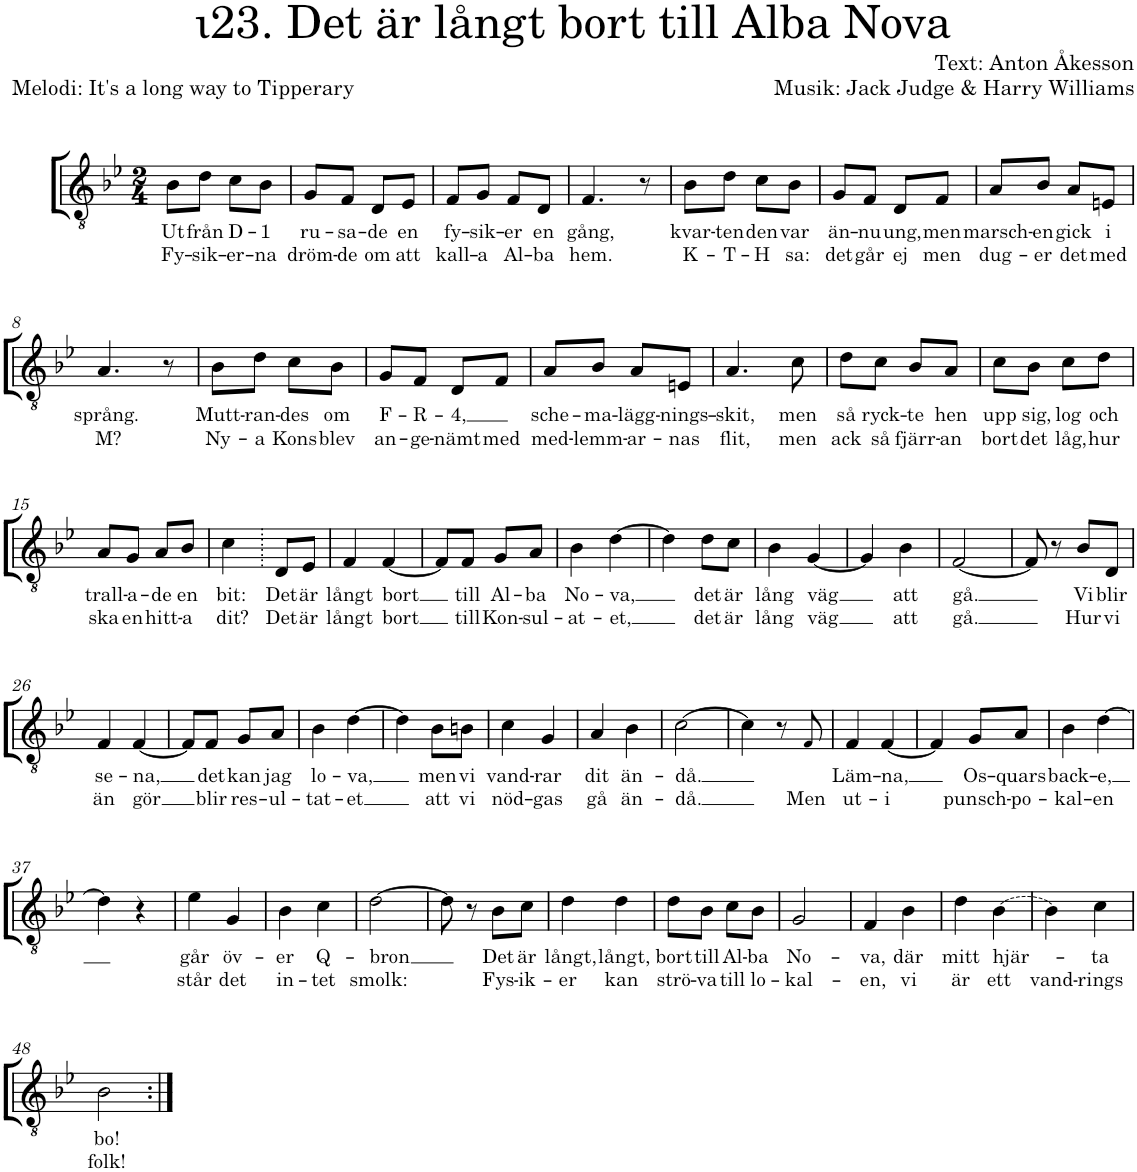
**kern	**text	**text
*part1	*part1	*part1
*staff1	*staff1	*staff1
*I"T	*	*
*clefGv2	*	*
*k[b-e-]	*	*
*M2/4	*	*
=1	=1	=1
!	!LO:LY:b	!LO:LY:b
8B-\L	Ut	Fy-
!	!LO:LY:b	!LO:LY:b
8d\J	från	-sik-
!	!LO:LY:b	!LO:LY:b
8c\L	D-	-er-
!	!LO:LY:b	!LO:LY:b
8B-\J	-1	-na
=2	=2	=2
!	!LO:LY:b	!LO:LY:b
8G/L	ru-	dröm-
!	!LO:LY:b	!LO:LY:b
8F/J	-sa-	-de
!	!LO:LY:b	!LO:LY:b
8D/L	-de	om
!	!LO:LY:b	!LO:LY:b
8E-/J	en	att
=3	=3	=3
!	!LO:LY:b	!LO:LY:b
8F/L	fy-	kall-
!	!LO:LY:b	!LO:LY:b
8G/J	-sik-	-a
!	!LO:LY:b	!LO:LY:b
8F/L	-er	Al-
!	!LO:LY:b	!LO:LY:b
8D/J	en	-ba
=4	=4	=4
!	!LO:LY:b	!LO:LY:b
4.F/	gång,	hem.
8r	.	.
=5	=5	=5
!	!LO:LY:b	!LO:LY:b
8B-\L	kvar-	K-
!	!LO:LY:b	!LO:LY:b
8d\J	-ten	-T-
!	!LO:LY:b	!LO:LY:b
8c\L	den	-H
!	!LO:LY:b	!LO:LY:b
8B-\J	var	sa:
=6	=6	=6
!	!LO:LY:b	!LO:LY:b
8G/L	än-	det
!	!LO:LY:b	!LO:LY:b
8F/J	-nu	går
!	!LO:LY:b	!LO:LY:b
8D/L	ung,	ej
!	!LO:LY:b	!LO:LY:b
8F/J	men	men
=7	=7	=7
!	!LO:LY:b	!LO:LY:b
8A/L	marsch-	dug-
!	!LO:LY:b	!LO:LY:b
8B-/J	-en	-er
!	!LO:LY:b	!LO:LY:b
8A/L	gick	det
!	!LO:LY:b	!LO:LY:b
8En/J	i	med
!!LO:LB:g=z
=8	=8	=8
!	!LO:LY:b	!LO:LY:b
4.A/	språng.	M?
8r	.	.
=9	=9	=9
!	!LO:LY:b	!LO:LY:b
8B-\L	Mutt-	Ny-
!	!LO:LY:b	!LO:LY:b
8d\J	-ran-	-a
!	!LO:LY:b	!LO:LY:b
8c\L	-des	Kons
!	!LO:LY:b	!LO:LY:b
8B-\J	om	blev
=10	=10	=10
!	!LO:LY:b	!LO:LY:b
8G/L	F-	an-
!	!LO:LY:b	!LO:LY:b
8F/J	-R-	-ge-
!	!LO:LY:b	!LO:LY:b
8D/L	-4,	-nämt
!	!	!LO:LY:b
8F/J	.	med
=11	=11	=11
!	!LO:LY:b	!LO:LY:b
8A/L	sche-	med-
!	!LO:LY:b	!LO:LY:b
8B-/J	-ma-	-lemm-
!	!LO:LY:b	!LO:LY:b
8A/L	-lägg-	-ar-
!	!LO:LY:b	!LO:LY:b
8En/J	-nings-	-nas
=12	=12	=12
!	!LO:LY:b	!LO:LY:b
4.A/	-skit,	flit,
!	!LO:LY:b	!LO:LY:b
8c\	men	men
=13	=13	=13
!	!LO:LY:b	!LO:LY:b
8d\L	så	ack
!	!LO:LY:b	!LO:LY:b
8c\J	ryck-	så
!	!LO:LY:b	!LO:LY:b
8B-/L	-te	fjärr-
!	!LO:LY:b	!LO:LY:b
8A/J	hen	-an
=14	=14	=14
!	!LO:LY:b	!LO:LY:b
8c\L	upp	bort
!	!LO:LY:b	!LO:LY:b
8B-\J	sig,	det
!	!LO:LY:b	!LO:LY:b
8c\L	log	låg,
!	!LO:LY:b	!LO:LY:b
8d\J	och	hur
!!LO:LB:g=z
=15	=15	=15
!	!LO:LY:b	!LO:LY:b
8A/L	trall-	ska
!	!LO:LY:b	!LO:LY:b
8G/J	-a-	en
!	!LO:LY:b	!LO:LY:b
8A/L	-de	hitt-
!	!LO:LY:b	!LO:LY:b
8B-/J	en	-a
=16	=16	=16
!	!LO:LY:b	!LO:LY:b
4c\	bit:	dit?
=17.	=17.	=17.
!	!LO:LY:b	!LO:LY:b
8D/L	Det	Det
!	!LO:LY:b	!LO:LY:b
8E-/J	är	är
=18	=18	=18
!	!LO:LY:b	!LO:LY:b
4F/	långt	långt
!	!LO:LY:b	!LO:LY:b
[4F/	bort	bort
=19	=19	=19
8F/L]	.	.
!	!LO:LY:b	!LO:LY:b
8F/J	till	till
!	!LO:LY:b	!LO:LY:b
8G/L	Al-	Kon-
!	!LO:LY:b	!LO:LY:b
8A/J	-ba	-sul-
=20	=20	=20
!	!LO:LY:b	!LO:LY:b
4B-\	No-	at-
!	!LO:LY:b	!LO:LY:b
[4d\	-va,	-et,
=21	=21	=21
4d\]	.	.
!	!LO:LY:b	!LO:LY:b
8d\L	det	det
!	!LO:LY:b	!LO:LY:b
8c\J	är	är
=22	=22	=22
!	!LO:LY:b	!LO:LY:b
4B-\	lång	lång
!	!LO:LY:b	!LO:LY:b
[4G/	väg	väg
=23	=23	=23
4G/]	.	.
!	!LO:LY:b	!LO:LY:b
4B-\	att	att
=24	=24	=24
!	!LO:LY:b	!LO:LY:b
[2F/	gå.	gå.
=25	=25	=25
8F/]	.	.
8r	.	.
!	!LO:LY:b	!LO:LY:b
8B-/L	Vi	Hur
!	!LO:LY:b	!LO:LY:b
8D/J	blir	vi
!!LO:LB:g=z
=26	=26	=26
!	!LO:LY:b	!LO:LY:b
4F/	se-	än
!	!LO:LY:b	!LO:LY:b
[4F/	-na,	gör
=27	=27	=27
8F/L]	.	.
!	!LO:LY:b	!LO:LY:b
8F/J	det	blir
!	!LO:LY:b	!LO:LY:b
8G/L	kan	res-
!	!LO:LY:b	!LO:LY:b
8A/J	jag	-ul-
=28	=28	=28
!	!LO:LY:b	!LO:LY:b
4B-\	lo-	-tat-
!	!LO:LY:b	!LO:LY:b
[4d\	-va,	-et
=29	=29	=29
4d\]	.	.
!	!LO:LY:b	!LO:LY:b
8B-\L	men	att
!	!LO:LY:b	!LO:LY:b
8Bn\J	vi	vi
=30	=30	=30
!	!LO:LY:b	!LO:LY:b
4c\	vand-	nöd-
!	!LO:LY:b	!LO:LY:b
4G/	-rar	-gas
=31	=31	=31
!	!LO:LY:b	!LO:LY:b
4A/	dit	gå
!	!LO:LY:b	!LO:LY:b
4B-\	än-	än-
=32	=32	=32
!	!LO:LY:b	!LO:LY:b
[2c\	-då.	-då.
=33	=33	=33
4c\]	.	.
8r	.	.
!	!	!LO:LY:b
8F!/	.	Men
=34	=34	=34
!	!LO:LY:b	!LO:LY:b
4F/	Läm-	ut-
!	!LO:LY:b	!LO:LY:b
[4F/	-na,	-i
=35	=35	=35
4F/]	.	.
!	!LO:LY:b	!LO:LY:b
8G/L	Os-	punsch-
!	!LO:LY:b	!LO:LY:b
8A/J	-quars	-po-
=36	=36	=36
!	!LO:LY:b	!LO:LY:b
4B-\	back-	-kal-
!	!LO:LY:b	!LO:LY:b
[4d\	-e,	-en
!!LO:LB:g=z
=37	=37	=37
4d\]	.	.
4r	.	.
=38	=38	=38
!	!LO:LY:b	!LO:LY:b
4e-\	går	står
!	!LO:LY:b	!LO:LY:b
4G/	öv-	det
=39	=39	=39
!	!LO:LY:b	!LO:LY:b
4B-\	-er	in-
!	!LO:LY:b	!LO:LY:b
4c\	Q-	-tet
=40	=40	=40
!	!LO:LY:b	!LO:LY:b
[2d\	-bron	smolk:
=41	=41	=41
8d\]	.	.
8r	.	.
!	!LO:LY:b	!LO:LY:b
8B-\L	Det	Fys-
!	!LO:LY:b	!LO:LY:b
8c\J	är	-ik-
=42	=42	=42
!	!LO:LY:b	!LO:LY:b
4d\	långt,	-er
!	!LO:LY:b	!LO:LY:b
4d\	långt,	kan
=43	=43	=43
!	!LO:LY:b	!LO:LY:b
8d\L	bort	strö-
!	!LO:LY:b	!LO:LY:b
8B-\J	till	-va
!	!LO:LY:b	!LO:LY:b
8c\L	Al-	till
!	!LO:LY:b	!LO:LY:b
8B-\J	-ba	lo-
=44	=44	=44
!	!LO:LY:b	!LO:LY:b
2G/	No-	-kal-
=45	=45	=45
!	!LO:LY:b	!LO:LY:b
4F/	-va,	-en,
!	!LO:LY:b	!LO:LY:b
4B-\	där	vi
=46	=46	=46
!	!LO:LY:b	!LO:LY:b
4d\	mitt	är
!LO:T:dash	!LO:LY:b	!LO:LY:b
[4B-\	hjär-	ett
=47	=47	=47
!	!	!LO:LY:b
4B-\]	.	vand-
!	!LO:LY:b	!LO:LY:b
4c\	-ta	-rings
!!LO:LB:g=z
=48	=48	=48
!	!LO:LY:b	!LO:LY:b
2B-\	bo!	folk!
=:|!	=:|!	=:|!
*-	*-	*-
